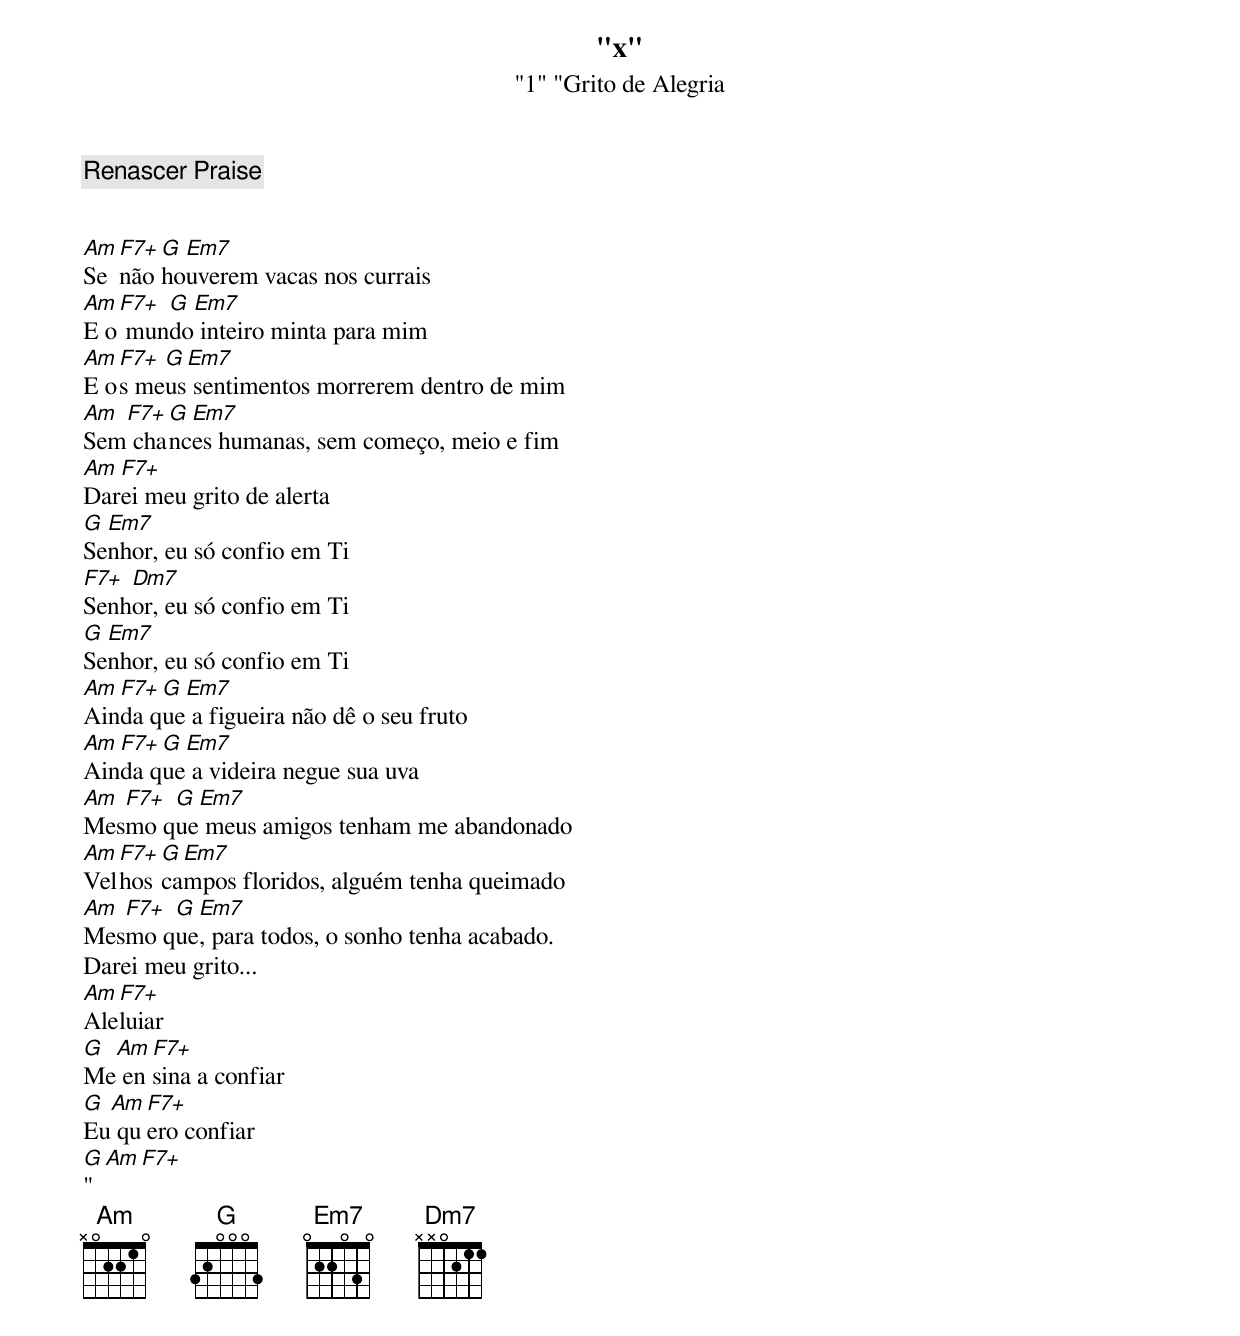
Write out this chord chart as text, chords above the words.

"x"
"1" "Grito de Alegria
Renascer Praise


Am F7+ G Em7
Se não houverem vacas nos currais
Am F7+ G Em7
E o mundo inteiro minta para mim
Am F7+ G Em7
E os meus sentimentos morrerem dentro de mim
Am F7+ G Em7
Sem chances humanas, sem começo, meio e fim
Am F7+
Darei meu grito de alerta
G Em7
Senhor, eu só confio em Ti
F7+ Dm7
Senhor, eu só confio em Ti
G Em7
Senhor, eu só confio em Ti
Am F7+ G Em7
Ainda que a figueira não dê o seu fruto
Am F7+ G Em7
Ainda que a videira negue sua uva
Am F7+ G Em7
Mesmo que meus amigos tenham me abandonado
Am F7+ G Em7
Velhos campos floridos, alguém tenha queimado
Am F7+ G Em7
Mesmo que, para todos, o sonho tenha acabado.
Darei meu grito...
Am F7+
Aleluiar
G Am F7+
Me ensina a confiar
G Am F7+
Eu quero confiar
G Am F7+
"
